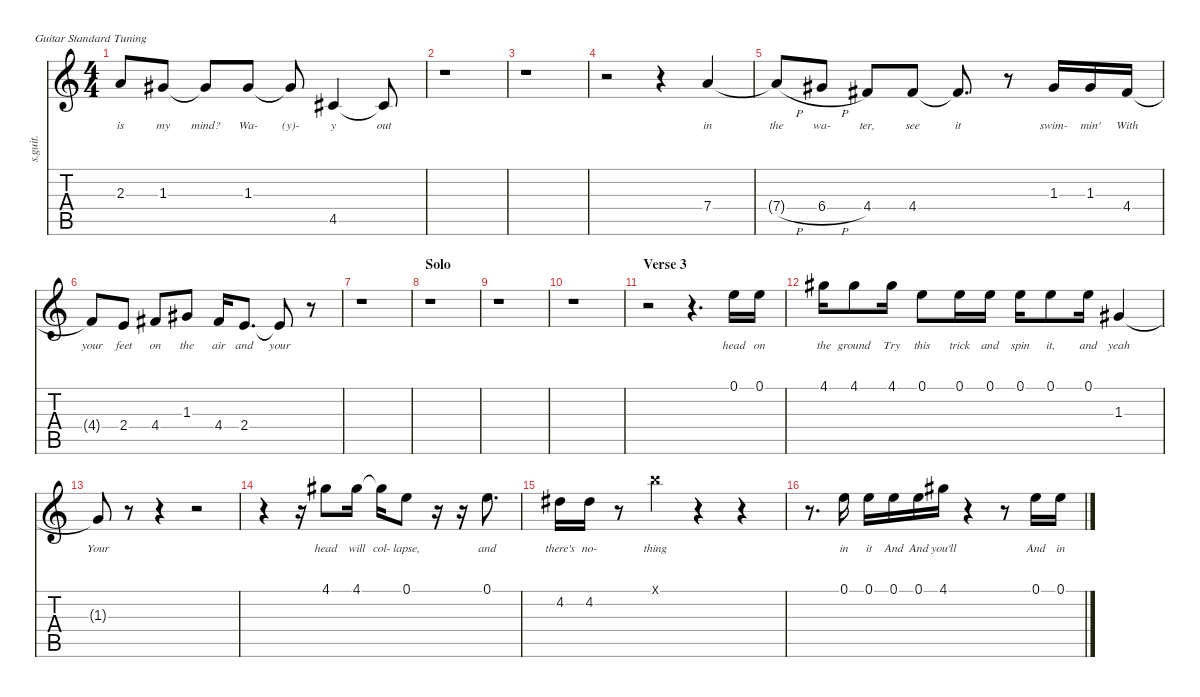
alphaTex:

\defaultSystemsLayout 4
\hideDynamics
\bracketExtendMode nobrackets
\track ("Singer" "s.guit.") {instrument voiceoohs}
\staff {score tabs}
\tuning (E4 B3 G3 D3 A2 E2)
\displaytranspose 12
\ts (4 4)
\tempo (81 hide)
\clef g2
\ks c
2.3{t}.8{lyrics (0 "is") lyrics (1 "") lyrics (2 "") lyrics (3 "") lyrics (4 "") dy mf} 1.3{acc #}.8{lyrics (0 "my") lyrics (1 "") lyrics (2 "") lyrics (3 "") lyrics (4 "")} 1.3{t acc #}.8{lyrics (0 "mind?") lyrics (1 "") lyrics (2 "") lyrics (3 "") lyrics (4 "")} 1.3{acc #}.8{lyrics (0 "Wa-") lyrics (1 "") lyrics (2 "") lyrics (3 "") lyrics (4 "")} 1.3{t acc #}.8{lyrics (0 "(y)-") lyrics (1 "") lyrics (2 "") lyrics (3 "") lyrics (4 "")} 4.5{acc #}.4{lyrics (0 "y") lyrics (1 "") lyrics (2 "") lyrics (3 "") lyrics (4 "")} 4.5{t acc #}.8{lyrics (0 "out") lyrics (1 "") lyrics (2 "") lyrics (3 "") lyrics (4 "")} |
r.1 |
r.1 |
r.2 r.4 7.4.4{lyrics (0 "in") lyrics (1 "") lyrics (2 "") lyrics (3 "") lyrics (4 "")} |
7.4{h t}.8{lyrics (0 "the") lyrics (1 "") lyrics (2 "") lyrics (3 "") lyrics (4 "")} 6.4{h acc #}.8{lyrics (0 "wa-") lyrics (1 "") lyrics (2 "") lyrics (3 "") lyrics (4 "")} 4.4{acc #}.8{lyrics (0 "ter,") lyrics (1 "") lyrics (2 "") lyrics (3 "") lyrics (4 "")} 4.4{acc #}.8{lyrics (0 "see") lyrics (1 "") lyrics (2 "") lyrics (3 "") lyrics (4 "")} 4.4{t acc #}.8{d lyrics (0 "it") lyrics (1 "") lyrics (2 "") lyrics (3 "") lyrics (4 "")} r.8 1.3{acc #}.16{lyrics (0 "swim-") lyrics (1 "") lyrics (2 "") lyrics (3 "") lyrics (4 "")} 1.3{acc #}.16{lyrics (0 "min'") lyrics (1 "") lyrics (2 "") lyrics (3 "") lyrics (4 "")} 4.4{acc #}.16{lyrics (0 "With") lyrics (1 "") lyrics (2 "") lyrics (3 "") lyrics (4 "")} |
4.4{t acc #}.8{lyrics (0 "your") lyrics (1 "") lyrics (2 "") lyrics (3 "") lyrics (4 "")} 2.4.8{lyrics (0 "feet") lyrics (1 "") lyrics (2 "") lyrics (3 "") lyrics (4 "")} 4.4{acc #}.8{lyrics (0 "on") lyrics (1 "") lyrics (2 "") lyrics (3 "") lyrics (4 "")} 1.3{acc #}.8{lyrics (0 "the") lyrics (1 "") lyrics (2 "") lyrics (3 "") lyrics (4 "")} 4.4{acc #}.16{lyrics (0 "air") lyrics (1 "") lyrics (2 "") lyrics (3 "") lyrics (4 "")} 2.4.8{d lyrics (0 "and") lyrics (1 "") lyrics (2 "") lyrics (3 "") lyrics (4 "")} 2.4{t}.8{lyrics (0 "your") lyrics (1 "") lyrics (2 "") lyrics (3 "") lyrics (4 "")} r.8 |
r.1 |
\section ("" "Solo")
r.1 |
r.1 |
r.1 |
\section ("" "Verse 3")
r.2 r.4{d} 0.1.16{lyrics (0 "head") lyrics (1 "") lyrics (2 "") lyrics (3 "") lyrics (4 "")} 0.1.16{lyrics (0 "on") lyrics (1 "") lyrics (2 "") lyrics (3 "") lyrics (4 "")} |
4.1{acc #}.16{lyrics (0 "the") lyrics (1 "") lyrics (2 "") lyrics (3 "") lyrics (4 "")} 4.1{acc #}.8{lyrics (0 "ground") lyrics (1 "") lyrics (2 "") lyrics (3 "") lyrics (4 "")} 4.1{acc #}.16{lyrics (0 "Try") lyrics (1 "") lyrics (2 "") lyrics (3 "") lyrics (4 "")} 0.1.8{lyrics (0 "this") lyrics (1 "") lyrics (2 "") lyrics (3 "") lyrics (4 "")} 0.1.16{lyrics (0 "trick") lyrics (1 "") lyrics (2 "") lyrics (3 "") lyrics (4 "")} 0.1.16{lyrics (0 "and") lyrics (1 "") lyrics (2 "") lyrics (3 "") lyrics (4 "")} 0.1.16{lyrics (0 "spin") lyrics (1 "") lyrics (2 "") lyrics (3 "") lyrics (4 "")} 0.1.8{lyrics (0 "it,") lyrics (1 "") lyrics (2 "") lyrics (3 "") lyrics (4 "")} 0.1.16{lyrics (0 "and") lyrics (1 "") lyrics (2 "") lyrics (3 "") lyrics (4 "")} 1.3{acc #}.4{lyrics (0 "yeah") lyrics (1 "") lyrics (2 "") lyrics (3 "") lyrics (4 "")} |
1.3{t acc #}.8{lyrics (0 "Your") lyrics (1 "") lyrics (2 "") lyrics (3 "") lyrics (4 "")} r.8 r.4 r.2 |
r.4 r.16 4.1{acc #}.8{lyrics (0 "head") lyrics (1 "") lyrics (2 "") lyrics (3 "") lyrics (4 "")} 4.1{acc #}.16{lyrics (0 "will") lyrics (1 "") lyrics (2 "") lyrics (3 "") lyrics (4 "")} 4.1{t acc #}.16{lyrics (0 "col-") lyrics (1 "") lyrics (2 "") lyrics (3 "") lyrics (4 "")} 0.1.8{lyrics (0 "lapse,") lyrics (1 "") lyrics (2 "") lyrics (3 "") lyrics (4 "")} r.16 r.16 0.1.8{d lyrics (0 "and") lyrics (1 "") lyrics (2 "") lyrics (3 "") lyrics (4 "")} |
4.2{acc #}.16{lyrics (0 "there's") lyrics (1 "") lyrics (2 "") lyrics (3 "") lyrics (4 "")} 4.2{acc #}.16{lyrics (0 "no-") lyrics (1 "") lyrics (2 "") lyrics (3 "") lyrics (4 "")} r.8 7.1{x}.4{lyrics (0 "thing") lyrics (1 "") lyrics (2 "") lyrics (3 "") lyrics (4 "")} r.4 r.4 |
r.8{d} 0.1.16{lyrics (0 "in") lyrics (1 "") lyrics (2 "") lyrics (3 "") lyrics (4 "")} 0.1.16{lyrics (0 "it") lyrics (1 "") lyrics (2 "") lyrics (3 "") lyrics (4 "")} 0.1.16{lyrics (0 "And") lyrics (1 "") lyrics (2 "") lyrics (3 "") lyrics (4 "")} 0.1.16{lyrics (0 "And") lyrics (1 "") lyrics (2 "") lyrics (3 "") lyrics (4 "")} 4.1{acc #}.16{lyrics (0 "you'll") lyrics (1 "") lyrics (2 "") lyrics (3 "") lyrics (4 "")} r.4 r.8 0.1.16{lyrics (0 "And") lyrics (1 "") lyrics (2 "") lyrics (3 "") lyrics (4 "")} 0.1.16{lyrics (0 "in") lyrics (1 "") lyrics (2 "") lyrics (3 "") lyrics (4 "")}
